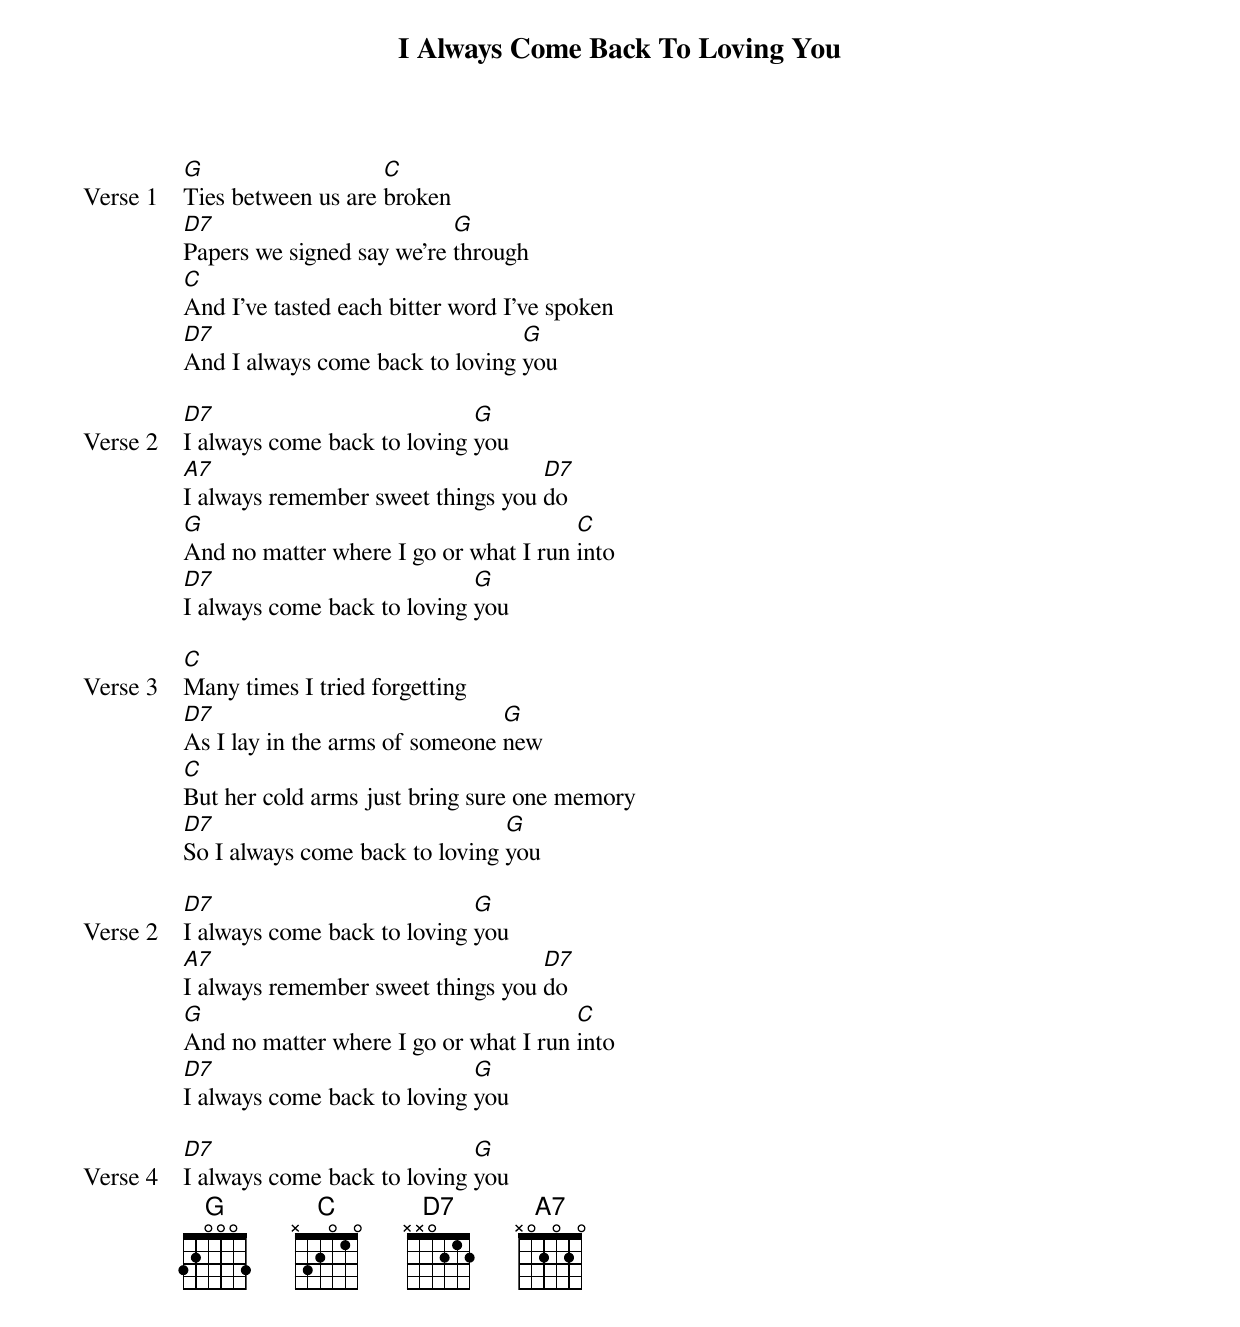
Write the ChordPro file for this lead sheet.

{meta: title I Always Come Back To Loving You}
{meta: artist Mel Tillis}
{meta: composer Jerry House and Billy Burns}
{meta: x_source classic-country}
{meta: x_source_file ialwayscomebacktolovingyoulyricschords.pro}
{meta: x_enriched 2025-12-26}

{start_of_verse: Verse 1}
[G]Ties between us are [C]broken
[D7]Papers we signed say we're [G]through
[C]And I've tasted each bitter word I’ve spoken
[D7]And I always come back to loving [G]you
{end_of_verse}

{start_of_verse: Verse 2}
[D7]I always come back to loving [G]you
[A7]I always remember sweet things you [D7]do
[G]And no matter where I go or what I run [C]into
[D7]I always come back to loving [G]you
{end_of_verse}

{start_of_verse: Verse 3}
[C]Many times I tried forgetting
[D7]As I lay in the arms of someone [G]new
[C]But her cold arms just bring sure one memory
[D7]So I always come back to loving [G]you
{end_of_verse}

{start_of_verse: Verse 2}
[D7]I always come back to loving [G]you
[A7]I always remember sweet things you [D7]do
[G]And no matter where I go or what I run [C]into
[D7]I always come back to loving [G]you
{end_of_verse}

{start_of_verse: Verse 4}
[D7]I always come back to loving [G]you
{end_of_verse}
